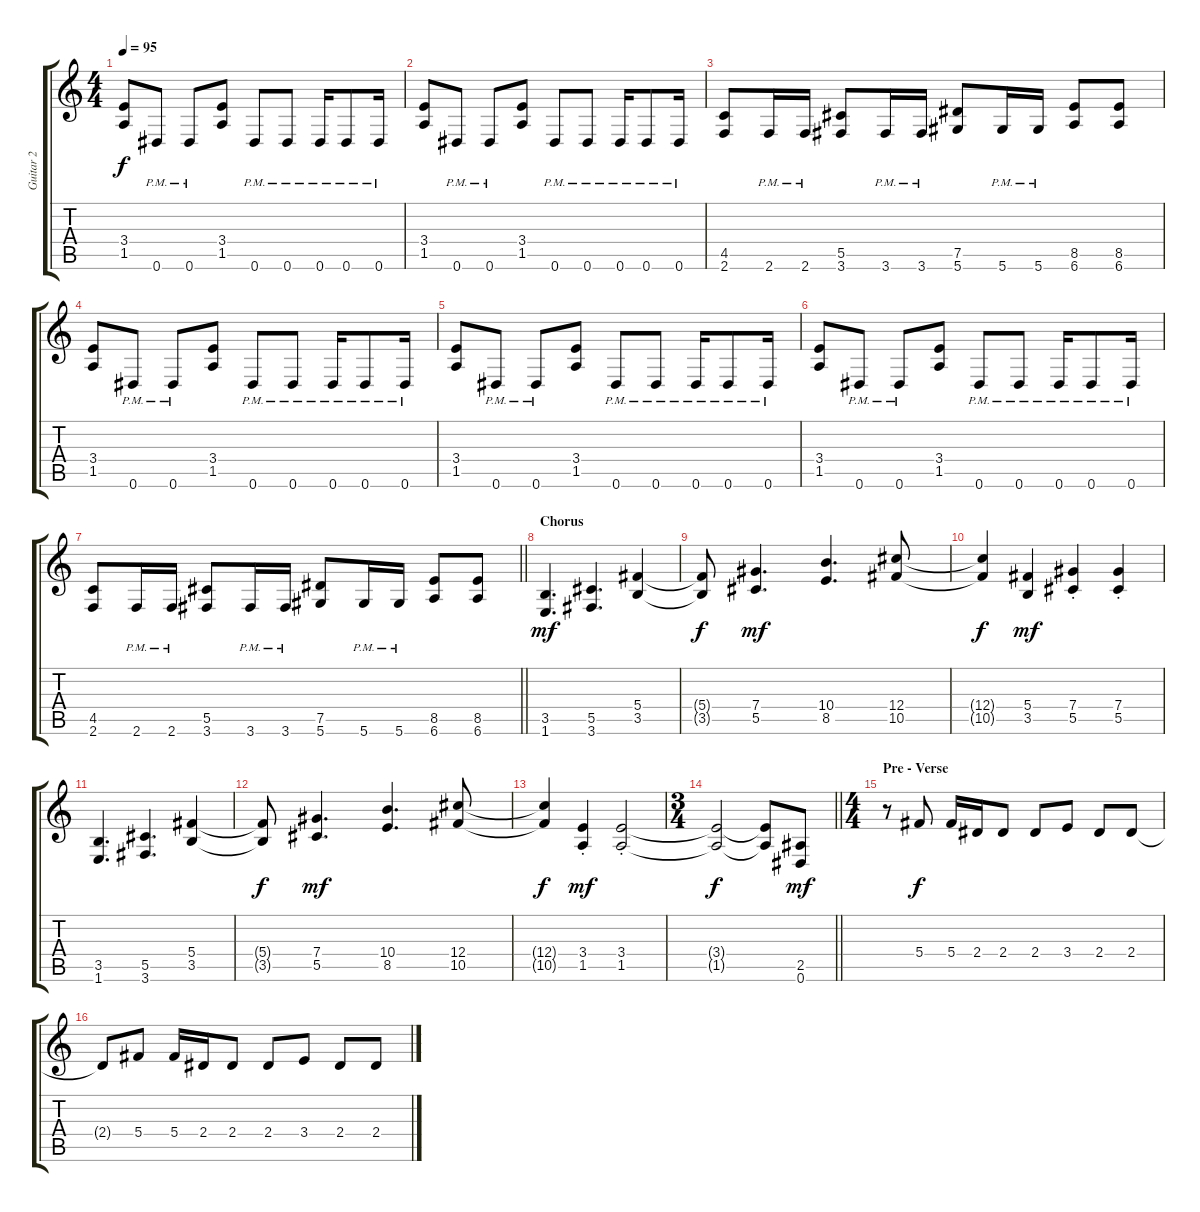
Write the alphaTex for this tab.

\track ("Guitar 2" "Guitar 2") {instrument distortionguitar}
\staff {score tabs}
\tuning (Eb4 Bb3 Gb3 Db3 Ab2 Eb2) {hide}
\ts (4 4)
\tempo 95
\clef g2
\ks c
(3.4 1.5).8{dy f} 0.6{pm}.8 0.6{pm}.8 (3.4 1.5).8 0.6{pm}.8 0.6{pm}.8 0.6{pm}.16 0.6{pm}.8 0.6{pm}.16 |
(3.4 1.5).8 0.6{pm}.8 0.6{pm}.8 (3.4 1.5).8 0.6{pm}.8 0.6{pm}.8 0.6{pm}.16 0.6{pm}.8 0.6{pm}.16 |
(4.5 2.6).8 2.6{pm}.16 2.6{pm}.16 (5.5 3.6).8 3.6{pm}.16 3.6{pm}.16 (7.5 5.6).8 5.6{pm}.16 5.6{pm}.16 (8.5 6.6).8 (8.5 6.6).8 |
(3.4 1.5).8 0.6{pm}.8 0.6{pm}.8 (3.4 1.5).8 0.6{pm}.8 0.6{pm}.8 0.6{pm}.16 0.6{pm}.8 0.6{pm}.16 |
(3.4 1.5).8 0.6{pm}.8 0.6{pm}.8 (3.4 1.5).8 0.6{pm}.8 0.6{pm}.8 0.6{pm}.16 0.6{pm}.8 0.6{pm}.16 |
(3.4 1.5).8 0.6{pm}.8 0.6{pm}.8 (3.4 1.5).8 0.6{pm}.8 0.6{pm}.8 0.6{pm}.16 0.6{pm}.8 0.6{pm}.16 |
\barLineRight lightlight
(4.5 2.6).8 2.6{pm}.16 2.6{pm}.16 (5.5 3.6).8 3.6{pm}.16 3.6{pm}.16 (7.5 5.6).8 5.6{pm}.16 5.6{pm}.16 (8.5 6.6).8 (8.5 6.6).8 |
\section ("" "Chorus")
(3.5 1.6).4{d dy mf} (5.5 3.6).4{d} (5.4 3.5).4 |
(5.4{t} 3.5{t}).8{dy f} (7.4 5.5).4{d dy mf} (10.4 8.5).4{d} (12.4 10.5).8 |
(12.4{t} 10.5{t}).4{dy f} (5.4 3.5).4{dy mf} (7.4{st} 5.5{st}).4 (7.4{st} 5.5{st}).4 |
(3.5 1.6).4{d} (5.5 3.6).4{d} (5.4 3.5).4 |
(5.4{t} 3.5{t}).8{dy f} (7.4 5.5).4{d dy mf} (10.4 8.5).4{d} (12.4 10.5).8 |
(12.4{t} 10.5{t}).4{dy f} (3.4{st} 1.5{st}).4{dy mf} (3.4{st} 1.5{st}).2 |
\ts (3 4)
\barLineRight lightlight
(3.4{t} 1.5{t}).2{dy f} (3.4{t} 1.5{t}).8 (2.5 0.6).8{dy mf} |
\ts (4 4)
\section ("" "Pre - Verse")
r.8 5.4.8{dy f} 5.4.16 2.4.16 2.4.8 2.4.8 3.4.8 2.4.8 2.4.8 |
2.4{t}.8 5.4.8 5.4.16 2.4.16 2.4.8 2.4.8 3.4.8 2.4.8 2.4.8
